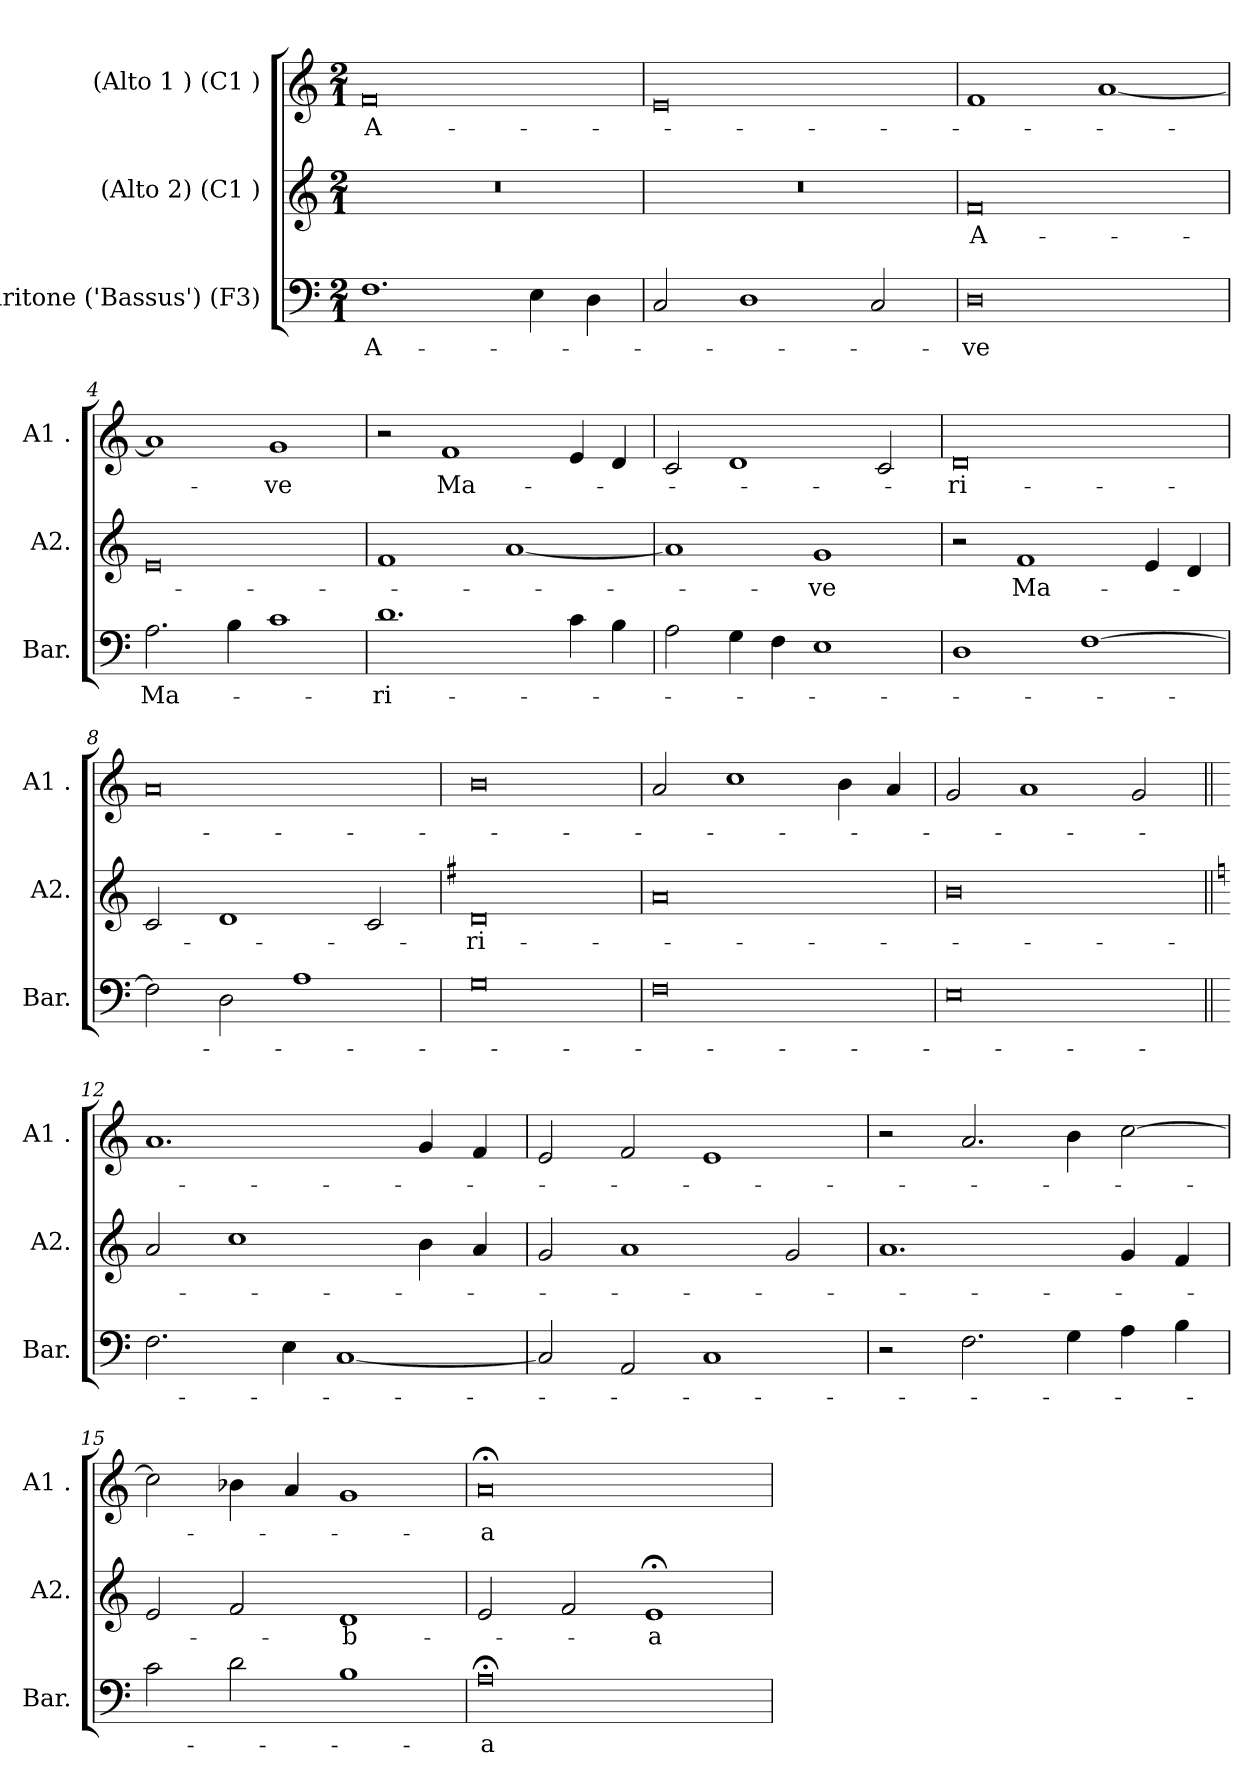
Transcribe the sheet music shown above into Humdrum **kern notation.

**kern	**text	**kern	**text	**kern	**text
*part3	*part3	*part2	*part2	*part1	*part1
*staff3	*staff3	*staff2	*staff2	*staff1	*staff1
*I"Baritone ('Bassus') (F3)	*	*I"(Alto 2) (C1 )	*	*I"(Alto 1 ) (C1 )	*
*I'Bar.	*	*I'A2.	*	*I'A1 .	*
*clefF4	*	*clefG2	*	*clefG2	*
*M2/1	*	*M2/1	*	*M2/1	*
=1	=1	=1	=1	=1	=1
!	!LO:LY:b	!	!	!	!LO:LY:b
1.F	A-	0r	.	0f	A-
4E\	.	.	.	.	.
4D\	.	.	.	.	.
=2	=2	=2	=2	=2	=2
2C/	.	0r	.	0e	.
1D	.	.	.	.	.
2C/	.	.	.	.	.
=3	=3	=3	=3	=3	=3
!	!LO:LY:b	!	!LO:LY:b	!	!
0D	-ve	0f	A-	1f	.
.	.	.	.	[1a	.
=4	=4	=4	=4	=4	=4
!	!LO:LY:b	!	!	!	!
2.A\	Ma-	0e	.	1a]	.
4B\	.	.	.	.	.
!	!	!	!	!	!LO:LY:b
1c	.	.	.	1g	-ve
=5	=5	=5	=5	=5	=5
!	!LO:LY:b	!	!	!	!
1.d	-ri-	1f	.	2r	.
!	!	!	!	!	!LO:LY:b
.	.	.	.	1f	Ma-
.	.	[1a	.	.	.
4c\	.	.	.	4e/	.
4B\	.	.	.	4d/	.
!!LO:LB:g=z
=6	=6	=6	=6	=6	=6
2A\	.	1a]	.	2c/	.
4G\	.	.	.	1d	.
4F\	.	.	.	.	.
!	!	!	!LO:LY:b	!	!
1E	.	1g	-ve	.	.
.	.	.	.	2c/	.
=7	=7	=7	=7	=7	=7
!	!	!	!	!	!LO:LY:b
1D	.	2r	.	0d	-ri-
!	!	!	!LO:LY:b	!	!
.	.	1f	Ma-	.	.
[1F	.	.	.	.	.
.	.	4e/	.	.	.
.	.	4d/	.	.	.
=8	=8	=8	=8	=8	=8
2F\]	.	2c/	.	0a	.
2D\	.	1d	.	.	.
1A	.	.	.	.	.
.	.	2c/	.	.	.
=9	=9	=9	=9	=9	=9
*	*	*k[f#]	*	*	*
!	!	!	!LO:LY:b	!	!
0G	.	0d	-ri-	0b	.
=10	=10	=10	=10	=10	=10
0F	.	0a	.	2a/	.
.	.	.	.	1cc	.
.	.	.	.	4b\	.
.	.	.	.	4a/	.
=11	=11	=11	=11	=11	=11
0E	.	0b	.	2g/	.
.	.	.	.	1a	.
.	.	.	.	2g/	.
!!LO:LB:g=z
=12||	=12||	=12||	=12||	=12||	=12||
*k[]	*	*k[]	*	*k[]	*
2.F\	.	2a/	.	1.a	.
.	.	1cc	.	.	.
4E\	.	.	.	.	.
[1C	.	.	.	.	.
.	.	4b\	.	4g/	.
.	.	4a/	.	4f/	.
=13	=13	=13	=13	=13	=13
2C/]	.	2g/	.	2e/	.
2AA/	.	1a	.	2f/	.
1C	.	.	.	1e	.
.	.	2g/	.	.	.
=14	=14	=14	=14	=14	=14
2r	.	1.a	.	2r	.
2.F\	.	.	.	2.a/	.
4G\	.	.	.	4b\	.
4A\	.	4g/	.	[2cc\	.
4B\	.	4f/	.	.	.
=15	=15	=15	=15	=15	=15
2c\	.	2e/	.	2cc\]	.
2d\	.	2f/	.	4b-X\	.
.	.	.	.	4a/	.
!	!	!	!LO:LY:b	!	!
1B	.	1d	-b-	1g	.
=16	=16	=16	=16	=16	=16
!	!LO:LY:b	!	!	!	!LO:LY:b
0A;<	-a	2e/	.	0a;	-a
.	.	2f/	.	.	.
!	!	!	!LO:LY:b	!	!
.	.	1e;	-a	.	.
=	=	=	=	=	=
*-	*-	*-	*-	*-	*-
